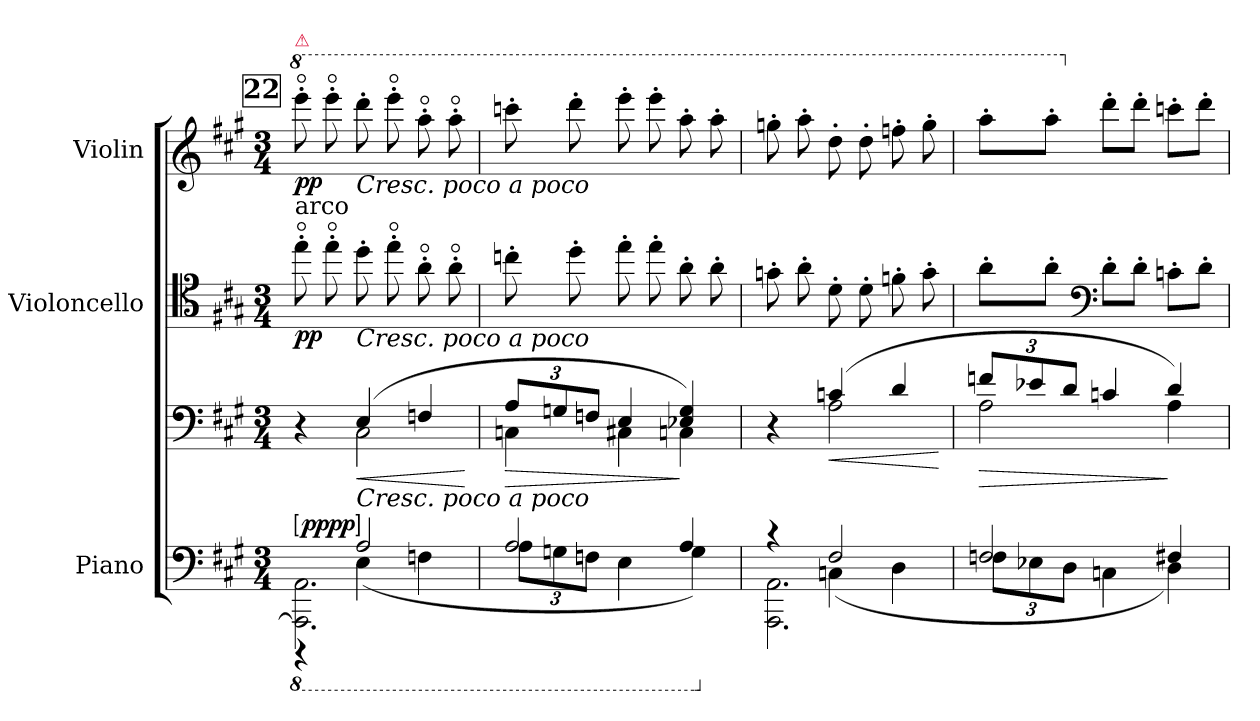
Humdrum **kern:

**kern	**kern	**dynam	**kern	**dynam	**kern	**dynam
*part3	*part3	*part3	*part2	*part2	*part1	*part1
*staff4	*staff3	*staff3/4	*staff2	*staff2	*staff1	*staff1
*I"Piano	*	*	*I"Violoncello	*	*I"Violin	*
*I'Pno.	*	*	*I'Vc.	*	*I'Vln.	*
*clefF4	*clefF4	*	*clefC4	*	*clefG2	*
*k[f#c#g#]	*k[f#c#g#]	*	*k[f#c#g#]	*	*k[f#c#g#]	*
*A:	*A:	*	*A:	*	*A:	*
*M3/4	*M3/4	*	*M3/4	*	*M3/4	*
*8ba	*	*	*	*	*	*
!!LO:REH:place=s1:t=22
=234	=234	=234	=234	=234	=234	=234
*^	*^	*	*	*	*	*
*	*^	*	*	*	*	*	*	*
*	*	*	*	*	*	*	*	*8va	*
!	!	!	!	!	!	!	!	!LO:TX:a:color=crimson:t=⚠	!
!	!	!	!	!	!	!LO:TX:a:t=arco	!	!	!
!	!	!	!	!	!LO:DY:ed=brack	!	!	!	!
!	!	!	!	!	!LO:DY:n=1:ed=brack	!	!	!	!
2.AAAA]\ 2.AAA\	4r	4ryy	4r	4ryy	pp pp	8ee'o	pp	8eeee'o	pp
*	*	*	*	*	*	*	*	*MM192	*
.	.	.	.	.	.	8ee'o	.	8eeee'o	.
!	!	!	!	!	!	!	!	!LO:TX:b:i:t=Cresc. poco a poco	!
!	!	!	!	!	!	!LO:TX:b:i:t=Cresc. poco a poco	!	!	!
!	!	!	!LO:TX:b:i:t=Cresc. poco a poco	!	!	!	!	!	!
!	!	!	!	!	!LO:HP:b	!	!	!	!
.	(4EE	2AA	(4E	2C#	<	8dd'	.	8dddd'	.
.	.	.	.	.	.	8ee'o	.	8eeee'o	.
.	4FFn	.	4Fn	.	.	8a'o	.	8aaa'o	.
.	.	.	.	.	.	8a'o	.	8aaa'o	.
*v	*v	*v	*	*	*	*	*	*	*
*	*v	*v	*	*	*	*	*
.	.	[	.	.	.	.
=235	=235	=235	=235	=235	=235	=235
*^	*^	*	*	*	*	*
!	!	!	!	!LO:HP:b	!	!	!	!
2AA	12AAL	12AL	4Cn	>	8ccn'	.	8ccccn'	.
.	12GGn	12Gn	.	.	.	.	.	.
.	.	.	.	.	8dd'	.	8dddd'	.
.	12FFnJ	12FnJ	.	.	.	.	.	.
.	4EE	4E	4C#X	.	8ee'	.	8eeee'	.
.	.	.	.	.	8ee'	.	8eeee'	.
4AA	4GG)	4E-X 4G)	4Cn	]	8a'	.	8aaa'	.
.	.	.	.	.	8a'	.	8aaa'	.
*v	*v	*	*	*	*	*	*	*
=236	=236	=236	=236	=236	=236	=236	=236
*X8ba	*	*	*	*	*	*	*
*^	*	*	*	*	*	*	*
*	*^	*	*	*	*	*	*	*
4rc	4ryy	2.AAA\ 2.AA\	4ryy	4r	.	8gn'	.	8gggn'	.
.	.	.	.	.	.	8a'	.	8aaa'	.
!	!	!	!	!	!LO:HP:b	!	!	!	!
2F#	(4Cn\	.	(>4cn/	2A	<	8d'	.	8ddd'	.
.	.	.	.	.	.	8d'	.	8ddd'	.
.	4D\	.	4d/	.	.	8fn'	.	8fffn'	.
.	.	.	.	.	.	8g'	.	8ggg'	.
*v	*v	*v	*	*	*	*	*	*	*
*	*v	*v	*	*	*	*	*
.	.	[	.	.	.	.
=237	=237	=237	=237	=237	=237	=237
*^	*^	*	*	*	*	*
!	!	!	!	!LO:HP:b	!	!	!	!
2F#i	12FnL	12fnL	2A	>	8a'L	.	8aaa'L	.
.	12E-X	12e-X	.	.	.	.	.	.
.	.	.	.	.	8a'J	.	8aaa'J	.
.	12DJ	12dJ	.	.	.	.	.	.
*	*	*	*	*	*clefF4	*	*	*
*	*	*	*	*	*	*	*X8va	*
.	4Cn	4cn	.	.	8d'L	.	8ddd'L	.
.	.	.	.	.	8d'J	.	8ddd'J	.
4F#X	4D)	4d)	4A	]	8cn'L	.	8cccn'L	.
.	.	.	.	.	8d'J	.	8ddd'J	.
*v	*v	*	*	*	*	*	*	*
*	*v	*v	*	*	*	*	*
=	=	=	=	=	=	=
*-	*-	*-	*-	*-	*-	*-
